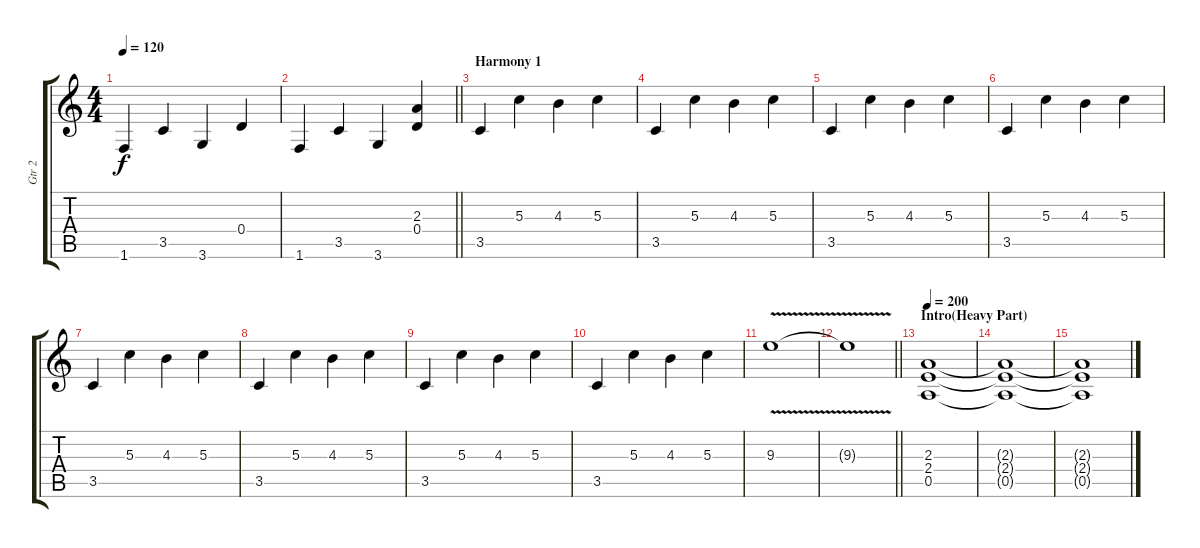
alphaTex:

\track ("Gtr 2" "Gtr 2") {instrument overdrivenguitar}
\staff {score tabs}
\tuning (E4 B3 G3 D3 A2 E2) {hide}
\ts (4 4)
\tempo 120
\clef g2
\ks c
1.6.4{dy f} 3.5.4 3.6.4 0.4.4 |
\barLineRight lightlight
1.6.4 3.5.4 3.6.4 (2.3 0.4).4 |
\section ("" "Harmony 1")
3.5.4 5.3.4 4.3.4 5.3.4 |
3.5.4 5.3.4 4.3.4 5.3.4 |
3.5.4 5.3.4 4.3.4 5.3.4 |
3.5.4 5.3.4 4.3.4 5.3.4 |
3.5.4 5.3.4 4.3.4 5.3.4 |
3.5.4 5.3.4 4.3.4 5.3.4 |
3.5.4 5.3.4 4.3.4 5.3.4 |
3.5.4 5.3.4 4.3.4 5.3.4 |
9.3{v}.1 |
\barLineRight lightlight
9.3{t}.1 |
\section ("" "Intro(Heavy Part)")
\tempo 200
(2.3 2.4 0.5).1 |
(2.3{t} 2.4{t} 0.5{t}).1 |
(2.3{t} 2.4{t} 0.5{t}).1
